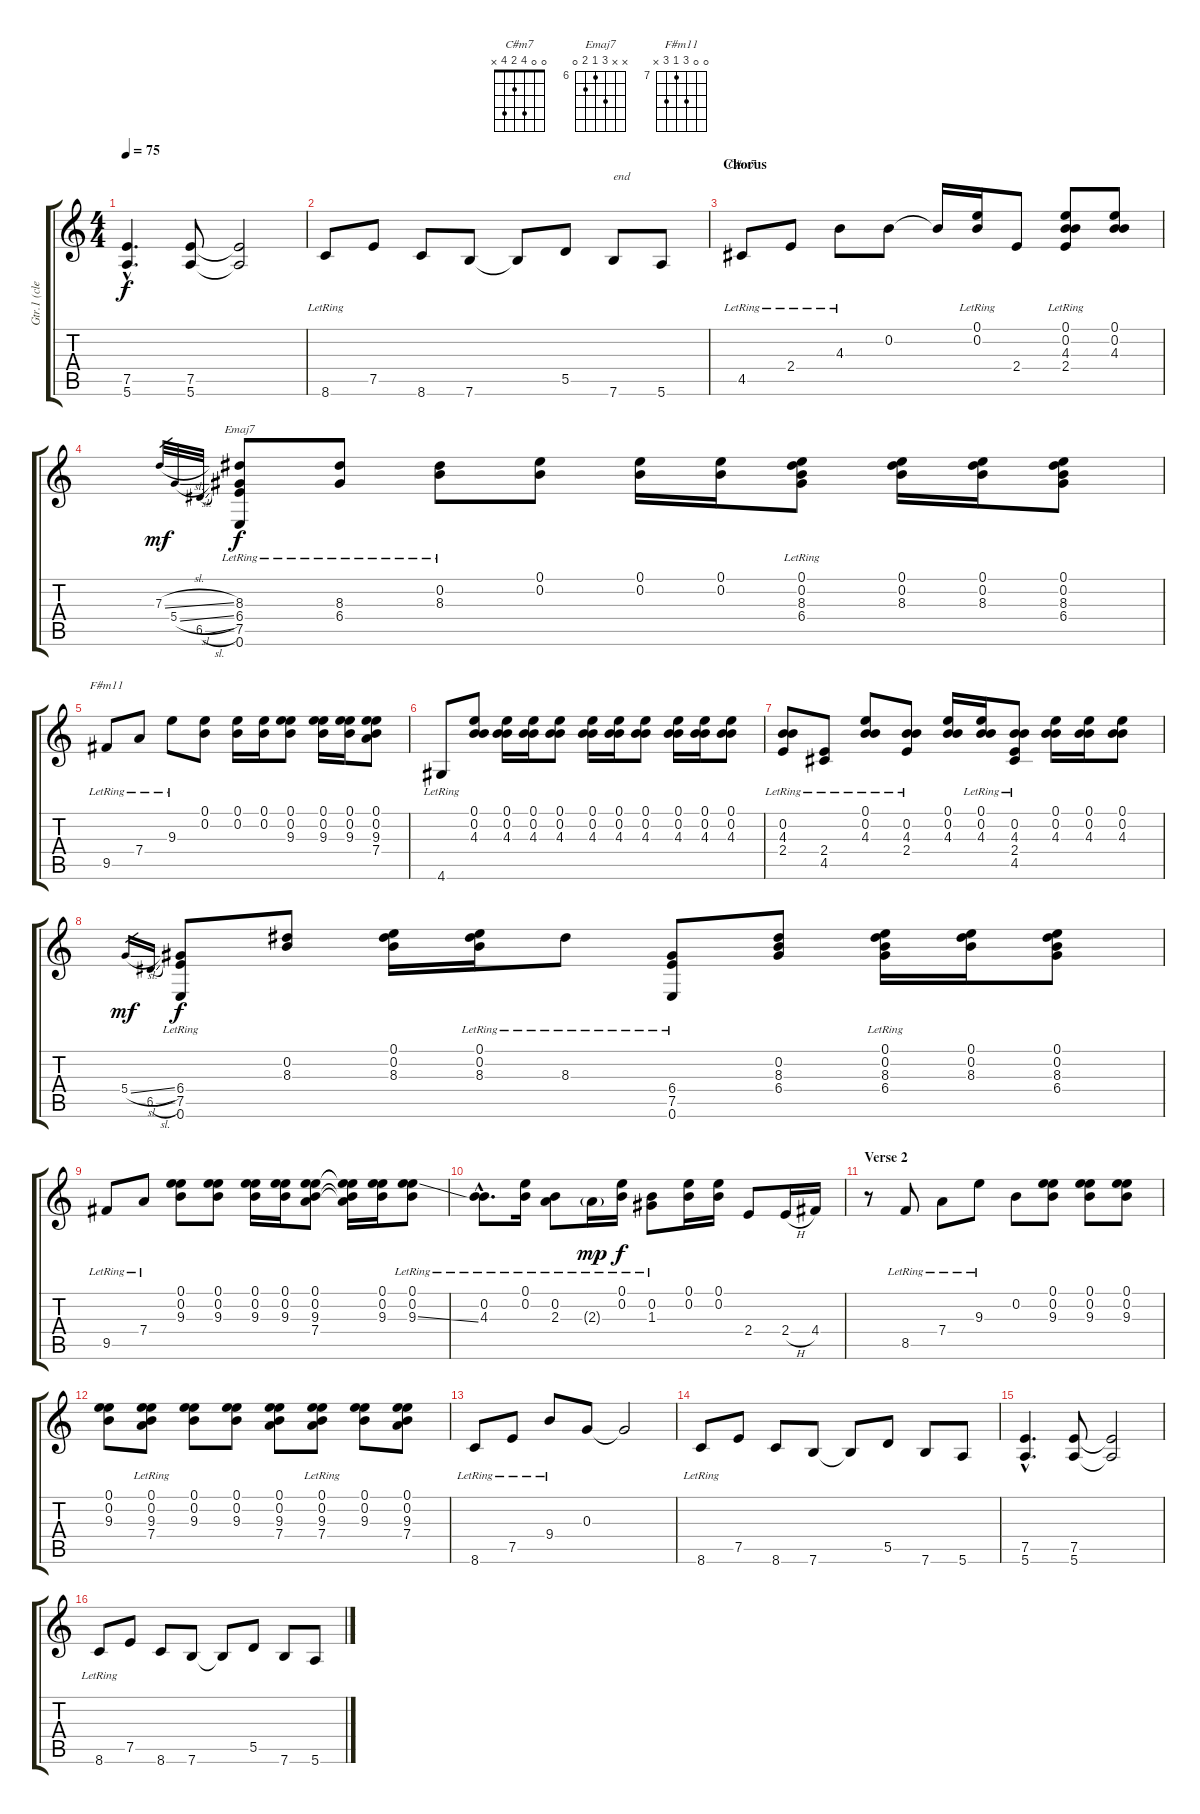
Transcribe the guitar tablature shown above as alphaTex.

\track ("Gtr.1 (clean)" "Gtr.1 (cle") {instrument electricguitarjazz}
\staff {score tabs}
\tuning (E4 B3 G3 D3 A2 E2) {hide}
\chord ("C#m7" 0 0 4 2 4 x)
\chord ("Emaj7" x x 8 6 7 0) {firstfret 6}
\chord ("F#m11" 0 0 9 7 9 x) {firstfret 7}
\ts (4 4)
\tempo 75
\clef g2
\ks c
(7.5{hac} 5.6{hac}).4{d dy f} (7.5 5.6).8 (7.5{t} 5.6{t}).2 |
8.6{lr}.8 7.5.8 8.6.8 7.6.8 7.6{t}.8 5.5.8 7.6.8{txt "end"} 5.6.8 |
\section ("" "Chorus")
4.5{lr}.8{ch "C#m7"} 2.4{lr}.8 4.3{lr}.8 0.2.8 0.2{t}.16 (0.1{lr} 0.2{lr}).16 2.4.8 (0.1 0.2 4.3 2.4{lr}).8 (0.1 0.2 4.3).8 |
7.3{sl}.32{gr dy mf} 5.4{sl}.32{gr} 6.5{sl}.32{gr} (8.3 6.4 7.5{lr} 0.6{lr}).8{ch "Emaj7" dy f} (8.3 6.4{lr}).8 (0.2 8.3{lr}).8 (0.1 0.2).8 (0.1 0.2).16 (0.1 0.2).16 (0.1 0.2 8.3 6.4{lr}).8 (0.1 0.2 8.3).16 (0.1 0.2 8.3).16 (0.1 0.2 8.3 6.4).8 |
9.5{lr}.8{ch "F#m11"} 7.4{lr}.8 9.3{lr}.8 (0.1 0.2).8 (0.1 0.2).16 (0.1 0.2).16 (0.1 0.2 9.3).8 (0.1 0.2 9.3).16 (0.1 0.2 9.3).16 (0.1 0.2 9.3 7.4).8 |
4.6{lr}.8 (0.1 0.2 4.3).8 (0.1 0.2 4.3).16 (0.1 0.2 4.3).16 (0.1 0.2 4.3).8 (0.1 0.2 4.3).16 (0.1 0.2 4.3).16 (0.1 0.2 4.3).8 (0.1 0.2 4.3).16 (0.1 0.2 4.3).16 (0.1 0.2 4.3).8 |
(0.2{lr} 4.3{lr} 2.4).8 (2.4{lr} 4.5{lr}).8 (0.1{lr} 0.2 4.3).8 (0.2 4.3 2.4{lr}).8 (0.1 0.2 4.3).16 (0.1{lr} 0.2 4.3).16 (0.2 4.3 2.4{lr} 4.5{lr}).8 (0.1 0.2 4.3).16 (0.1 0.2 4.3).16 (0.1 0.2 4.3).8 |
5.4{sl}.16{gr dy mf} 6.5{sl}.16{gr} (6.4{lr} 7.5{lr} 0.6{lr}).8{dy f} (0.2 8.3).8 (0.1 0.2 8.3).16 (0.1{lr} 0.2{lr} 8.3).16 8.3{lr}.8 (6.4 7.5{lr} 0.6{lr}).8 (0.2 8.3 6.4).8 (0.1 0.2 8.3 6.4{lr}).16 (0.1 0.2 8.3).16 (0.1 0.2 8.3 6.4).8 |
9.5{lr}.8 7.4{lr}.8 (0.1 0.2 9.3).8 (0.1 0.2 9.3).8 (0.1 0.2 9.3).16 (0.1 0.2 9.3).16 (0.1 0.2 9.3 7.4).8 (0.1{t} 0.2{t} 9.3{t} 7.4{t}).16 (0.1 0.2 9.3).16 (0.1{lr} 0.2 9.3{ss}).8 |
(0.2{hac} 4.3{hac lr}).8{d} (0.1{lr} 0.2).16 (0.2{lr} 2.3).8 2.3{g lr}.16{dy mp} (0.1{lr} 0.2).16{dy f} (0.2 1.3{lr}).8 (0.1 0.2).16 (0.1 0.2).16 2.4.8 2.4{h}.16 4.4.16 |
\section ("" "Verse 2")
r.8 8.5{lr}.8 7.4{lr}.8 9.3{lr}.8 0.2.8 (0.1 0.2 9.3).8 (0.1 0.2 9.3).8 (0.1 0.2 9.3).8 |
(0.1 0.2 9.3).8 (0.1 0.2 9.3 7.4{lr}).8 (0.1 0.2 9.3).8 (0.1 0.2 9.3).8 (0.1 0.2 9.3 7.4).8 (0.1 0.2 9.3 7.4{lr}).8 (0.1 0.2 9.3).8 (0.1 0.2 9.3 7.4).8 |
8.6{lr}.8 7.5{lr}.8 9.4{lr}.8 0.3.8 0.3{t}.2 |
8.6{lr}.8 7.5.8 8.6.8 7.6.8 7.6{t}.8 5.5.8 7.6.8 5.6.8 |
(7.5{hac} 5.6{hac}).4{d} (7.5 5.6).8 (7.5{t} 5.6{t}).2 |
8.6{lr}.8 7.5.8 8.6.8 7.6.8 7.6{t}.8 5.5.8 7.6.8 5.6.8
